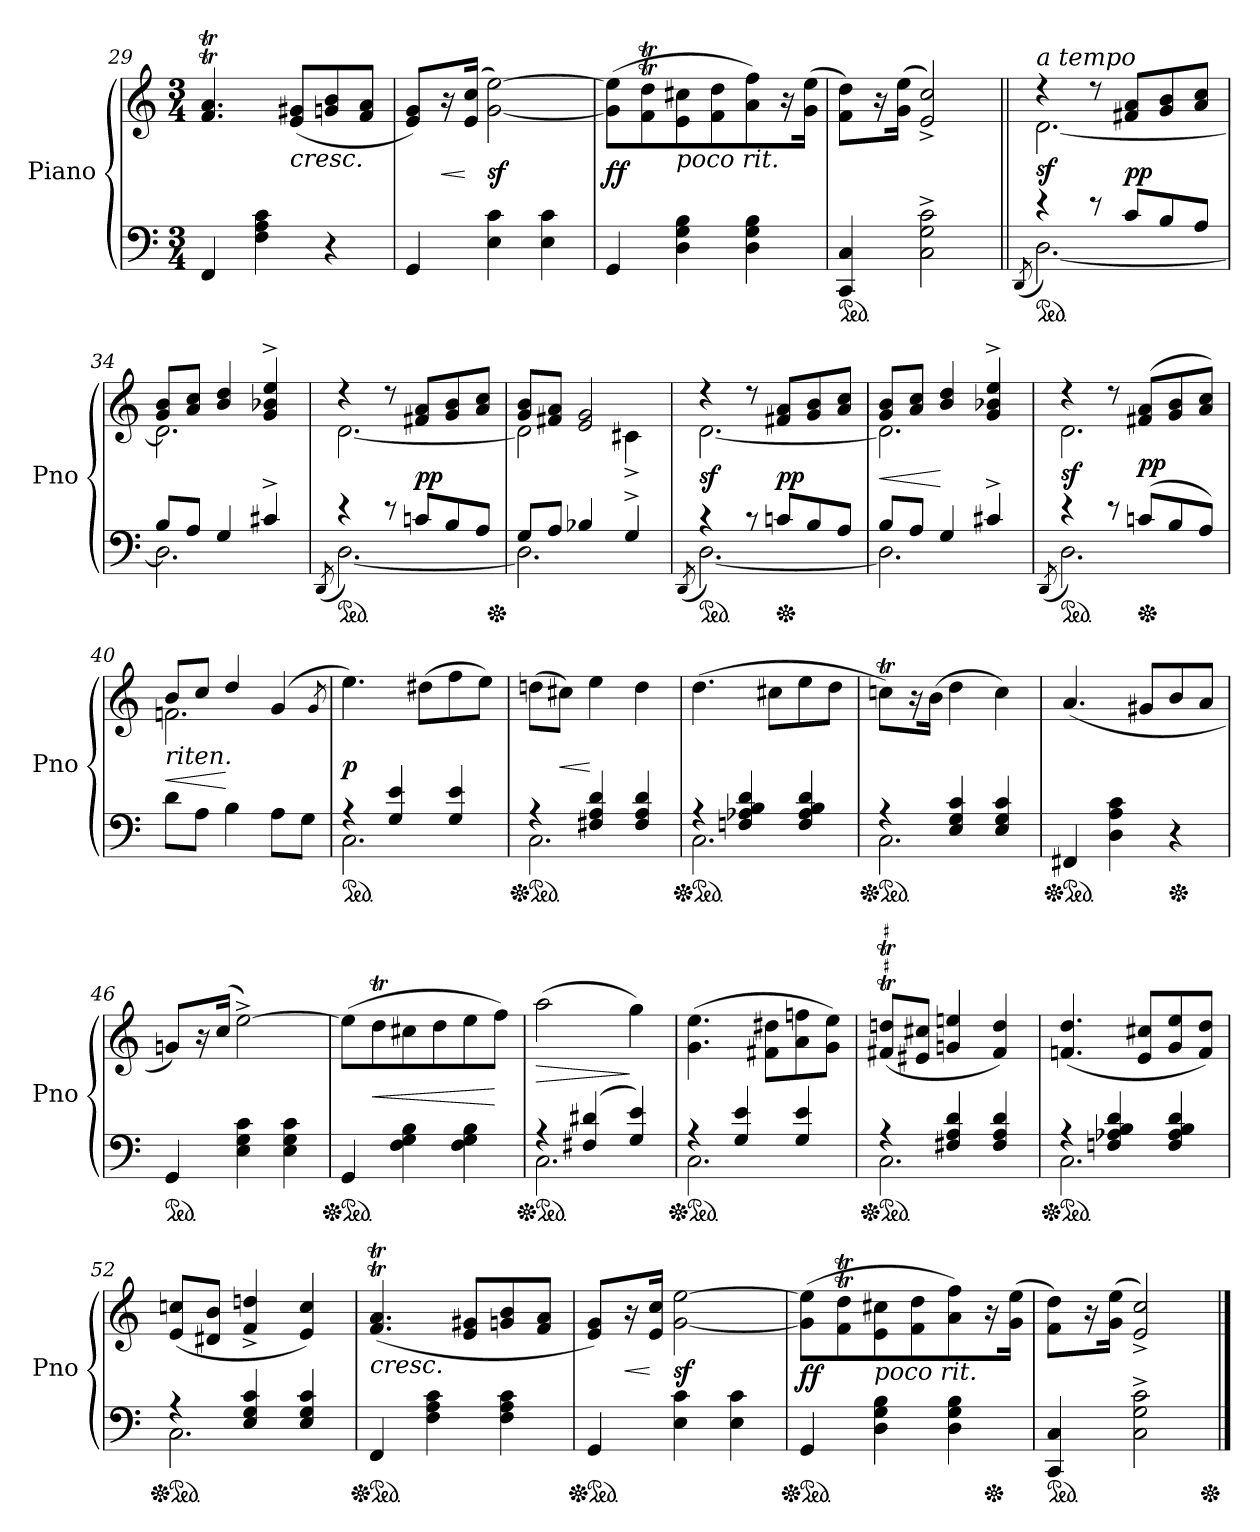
**kern	**kern	**dynam
*part1	*part1	*part1
*staff2	*staff1	*staff1/2
*I"Piano	*	*
*I'Pno	*	*
*clefF4	*clefG2	*
*k[]	*k[]	*
*C:	*C:	*
*M3/4	*M3/4	*
=29	=29	=29
4FF	4.fT 4.aT	.
4F 4A 4c	.	.
!	!LO:TX:b:i:t=cresc.	!
.	(8e 8g#XL	.
4r	8gn 8b	.
.	8f 8aJ	.
=30	=30	=30
4GG	8e 8gL)	.
.	16r	<
.	(>16e 16ccJk	[
4E 4c	[2g [2ee)	sf
4E 4c	.	.
=31	=31	=31
4GG	(8g]\ 8ee]\L	ff
.	8fT\ 8ddT\	.
!	!LO:TX:b:i:t=poco rit.	!
4D 4G 4B	8e\ 8cc#X\	.
.	8f\ 8dd\	.
4D 4G 4B	8a\ 8ff\)	.
.	16r	.
.	(>16g\ 16ee\Jk	.
=32	=32	=32
*ped	*	*
4CC 4C	8f\ 8dd\L)	.
.	16r	.
.	(16g\ 16ee\Jk	.
2C^ 2G^ 2c^	2e^ 2cc^)	.
=33||	=33||	=33||
*^	*	*
.	(8qDD/	.	.
*	*	*^	*
!	!	!LO:TX:a:i:t=a tempo	!	!
*ped	*	*	*	*
4r	[2.D)	4r	[2.d	sf
8r	.	8r	.	.
8cL	.	8f#X 8aL	.	pp
8B	.	8g 8b	.	.
8AJ	.	8a 8ccJ	.	.
=34	=34	=34	=34	=34
8BL	2.D]	8g 8bL	2.d]	.
8AJ	.	8a 8ccJ	.	.
4G	.	4b 4dd	.	.
4c#X^	.	4g^ 4b-X^ 4ee^	.	.
=35	=35	=35	=35	=35
.	(8qDD/	.	.	.
*ped	*	*	*	*
4r	[2.D)	4r	[2.d	.
8r	.	8r	.	.
8cnL	.	8f#X 8aL	.	pp
8B	.	8g 8b	.	.
8AJ	.	8a 8ccJ	.	.
*Xped	*	*	*	*
=36	=36	=36	=36	=36
8GL	2.D]	8g 8bL	2d]	.
8AJ	.	8f#X 8aJ	.	.
4B-X	.	2e 2g	.	.
4G^	.	.	4c#X^	.
=37	=37	=37	=37	=37
.	(8qDD/	.	.	.
*ped	*	*	*	*
4r	[2.D)	4r	[2.d	sf
8r	.	8r	.	.
*Xped	*	*	*	*
8cnL	.	8f#X 8aL	.	pp
8B	.	8g 8b	.	.
8AJ	.	8a 8ccJ	.	.
=38	=38	=38	=38	=38
8BL	2.D]	8g 8bL	2.d]	<
8AJ	.	8a 8ccJ	.	.
4G	.	4b 4dd	.	[
4c#X^	.	4g^ 4b-X^ 4ee^	.	.
=39	=39	=39	=39	=39
.	(8qDD/	.	.	.
*ped	*	*	*	*
4r	2.D)	4r	2.d	sf
8r	.	8r	.	.
*Xped	*	*	*	*
(<8cnL	.	(<8f#X 8aL	.	pp
8B	.	8g 8b	.	.
8AJ)	.	8a 8ccJ)	.	.
*v	*v	*	*	*
=40	=40	=40	=40
!	!LO:TX:b:i:t=riten.	!	!
8dL	8bL	2.fn	<
8AJ	8ccJ	.	.
4B	4dd	.	[
8AL	(4g	.	.
8GJ	.	.	.
.	.	8qg/	.
=41	=41	=41	=41
*^	*	*	*
!	!	!LO:TX:a:i:t=a tempo	!	!
*	*	*v	*v	*
*ped	*	*	*
4r	2.C	4.ee)	p
4G 4e	.	.	.
.	.	(8dd#XL	.
4G 4e	.	8ff	.
.	.	8eeJ)	.
=42	=42	=42	=42
*Xped	*	*	*
*ped	*	*	*
4r	2.C	(8ddnL	.
.	.	8cc#XJ)	<
4F#X 4A 4d	.	4ee	[
4F# 4A 4d	.	4dd	.
=43	=43	=43	=43
*Xped	*	*	*
*ped	*	*	*
4r	2.C	(4.dd	.
4Fn 4A-X 4B 4d	.	.	.
.	.	8cc#XL	.
4F 4A- 4B 4d	.	8ee	.
.	.	8ddJ	.
=44	=44	=44	=44
*Xped	*	*	*
*ped	*	*	*
4r	2.C	8ccnT\L)	.
.	.	16r	.
.	.	(16b\Jk	.
4E 4G 4c	.	4dd	.
4E 4G 4c	.	4cc)	.
*v	*v	*	*
=45	=45	=45
*Xped	*	*
*ped	*	*
4FF#X	(4.a	.
4D 4A 4c	.	.
.	8g#XL	.
*Xped	*	*
4r	8b	.
.	8aJ	.
=46	=46	=46
*ped	*	*
4GG	8gnL)	.
.	16r	.
.	(>16ccJk	.
4E 4G 4c	[2ee^)	.
4E 4G 4c	.	.
=47	=47	=47
*Xped	*	*
*ped	*	*
4GG	(8eeL]	.
.	8ddT	<
4F 4G 4B	8cc#X	.
.	8dd	.
4F 4G 4B	8ee	.
.	8ffJ)	[
=48	=48	=48
*^	*	*
*Xped	*	*	*
*ped	*	*	*
4r	2.C	(2aa	>
(4F#X 4d#X	.	.	.
4G 4e)	.	4gg)	]
=49	=49	=49	=49
*Xped	*	*	*
*ped	*	*	*
4r	2.C	(4.g 4.ee	.
4G 4e	.	.	.
.	.	8f#X 8dd#XL	.
4G 4e	.	8a 8ffn	.
.	.	8g 8eeJ)	.
=50	=50	=50	=50
*Xped	*	*	*
*ped	*	*	*
4r	2.C	(8f#XT 8ddnTL	.
.	.	8e#X 8cc#XJ	.
4F#X 4A 4d	.	4g/ 4een/	.
4F# 4A 4d	.	4f# 4dd)	.
=51	=51	=51	=51
*Xped	*	*	*
*ped	*	*	*
4r	2.C	(>4.fn 4.dd	.
4Fn 4A-X 4B 4d	.	.	.
.	.	8e 8cc#XL	.
4F 4A- 4B 4d	.	8g 8ee	.
.	.	8f 8ddJ)	.
=52	=52	=52	=52
*Xped	*	*	*
*ped	*	*	*
4r	2.C	(8e 8ccnL	.
.	.	8d#X 8bJ	.
4E 4G 4c	.	4f^ 4ddn^	.
4E 4G 4c	.	4e 4cc)	.
*v	*v	*	*
=53	=53	=53
!	!LO:TX:b:i:t=cresc.	!
*Xped	*	*
*ped	*	*
4FF	(4.fT 4.aT	.
4F 4A 4c	.	.
.	8e 8g#XL	.
4F 4A 4c	8gn 8b	.
.	8f 8aJ	.
=54	=54	=54
*Xped	*	*
*ped	*	*
4GG	8e 8gL)	.
.	16r	<
.	16e 16ccJk	[
4E 4c	[2g [2ee	sf
4E 4c	.	.
=55	=55	=55
*Xped	*	*
*ped	*	*
4GG	(8g]\ 8ee]\L	ff
.	8fT\ 8ddT\	.
!	!LO:TX:b:i:t=poco rit.	!
4D 4G 4B	8e\ 8cc#X\	.
.	8f\ 8dd\	.
4D 4G 4B	8a\ 8ff\)	.
*Xped	*	*
.	16r	.
.	(16g\ 16ee\Jk	.
=56	=56	=56
*ped	*	*
4CC 4C	8f\ 8dd\L)	.
.	16r	.
.	(16g\ 16ee\Jk	.
2C^ 2G^ 2c^	2e^ 2cc^)	.
*Xped	*	*
==	==	==
*-	*-	*-
